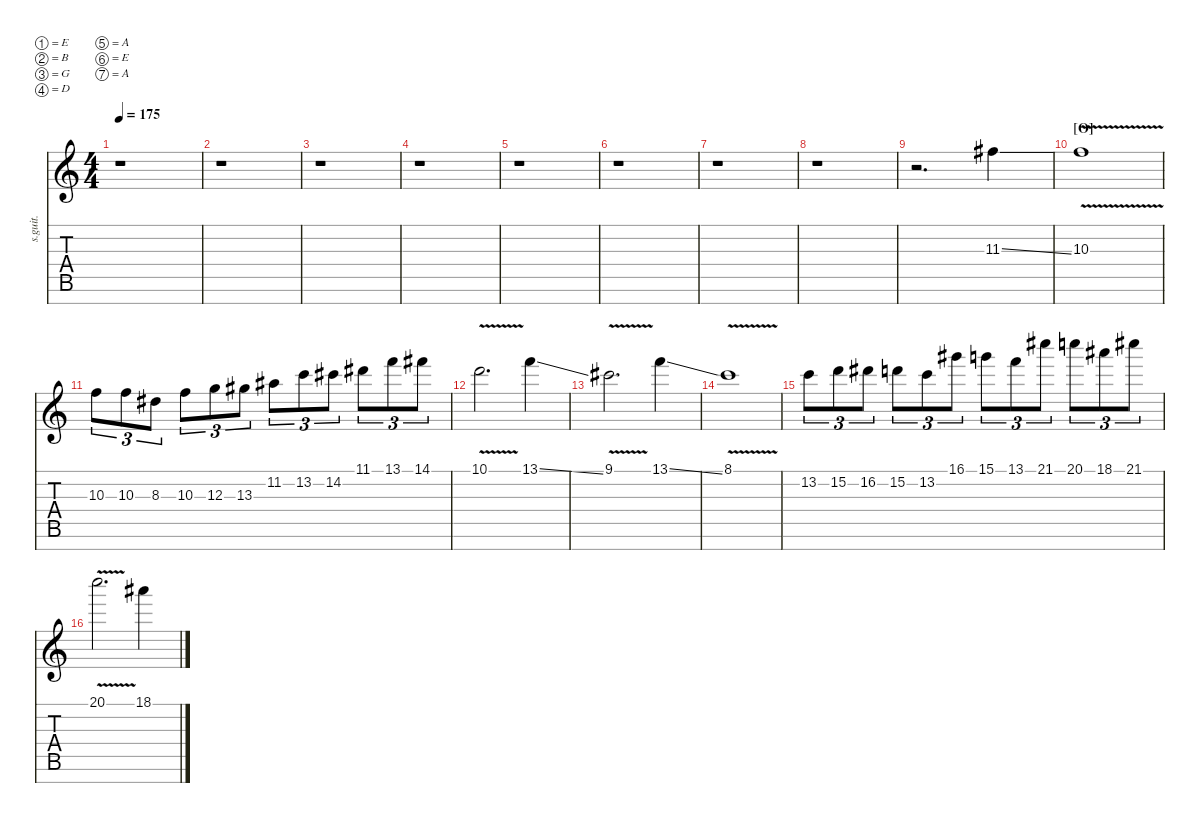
\defaultSystemsLayout 4
\hideDynamics
\bracketExtendMode nobrackets
\track ("Lead Guitar 1" "s.guit.") {instrument distortionguitar}
\staff {score tabs}
\tuning (E4 B3 G3 D3 A2 E2 A1)
\ts (4 4)
\tempo 175
\clef g2
\ks c
r.1{dy ff} |
r.1 |
r.1 |
r.1 |
r.1 |
r.1 |
r.1 |
r.1 |
r.2{d} 11.3{ss acc #}.4 |
\section ("O" "")
10.3{v}.1 |
10.3.8{tu (3 2)} 10.3.8{tu (3 2)} 8.3{acc #}.8{tu (3 2)} 10.3.8{tu (3 2)} 12.3.8{tu (3 2)} 13.3{acc #}.8{tu (3 2)} 11.2{acc #}.8{tu (3 2)} 13.2.8{tu (3 2)} 14.2{acc #}.8{tu (3 2)} 11.1{acc #}.8{tu (3 2)} 13.1.8{tu (3 2)} 14.1{acc #}.8{tu (3 2)} |
10.1{v}.2{d} 13.1{ss}.4 |
9.1{v acc #}.2{d} 13.1{ss}.4 |
8.1{v}.1 |
13.2.8{tu (3 2)} 15.2.8{tu (3 2)} 16.2{acc #}.8{tu (3 2)} 15.2.8{tu (3 2)} 13.2.8{tu (3 2)} 16.1{acc #}.8{tu (3 2)} 15.1.8{tu (3 2)} 13.1.8{tu (3 2)} 21.1{acc #}.8{tu (3 2)} 20.1.8{tu (3 2)} 18.1{acc #}.8{tu (3 2)} 21.1{acc #}.8{tu (3 2)} |
20.1{v}.2{d} 18.1{acc #}.4
